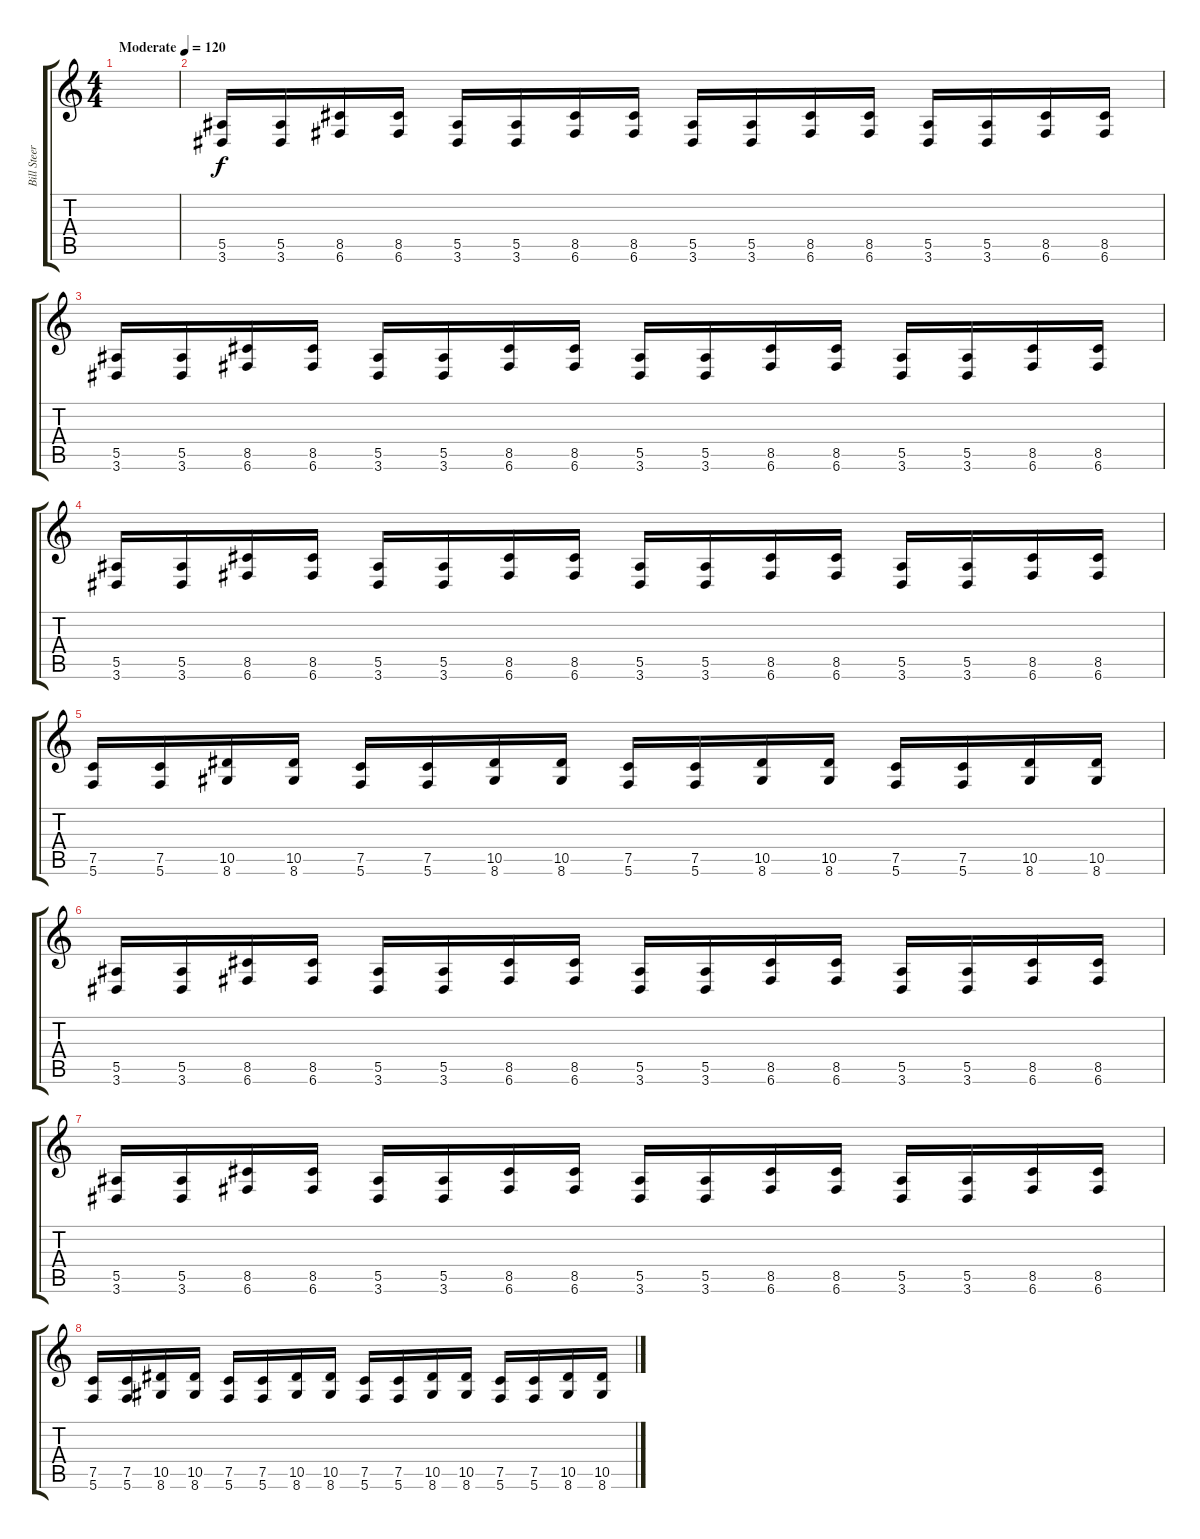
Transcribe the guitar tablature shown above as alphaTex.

\track ("Bill Steer" "Bill Steer") {instrument distortionguitar}
\staff {score tabs}
\tuning (C4 G3 Eb3 Bb2 F2 C2) {hide}
\ts (4 4)
\tempo (120 "Moderate")
\clef g2
\ks c
|
(5.5 3.6).16 (5.5 3.6).16 (8.5 6.6).16 (8.5 6.6).16 (5.5 3.6).16 (5.5 3.6).16 (8.5 6.6).16 (8.5 6.6).16 (5.5 3.6).16 (5.5 3.6).16 (8.5 6.6).16 (8.5 6.6).16 (5.5 3.6).16 (5.5 3.6).16 (8.5 6.6).16 (8.5 6.6).16 |
(5.5 3.6).16 (5.5 3.6).16 (8.5 6.6).16 (8.5 6.6).16 (5.5 3.6).16 (5.5 3.6).16 (8.5 6.6).16 (8.5 6.6).16 (5.5 3.6).16 (5.5 3.6).16 (8.5 6.6).16 (8.5 6.6).16 (5.5 3.6).16 (5.5 3.6).16 (8.5 6.6).16 (8.5 6.6).16 |
(5.5 3.6).16 (5.5 3.6).16 (8.5 6.6).16 (8.5 6.6).16 (5.5 3.6).16 (5.5 3.6).16 (8.5 6.6).16 (8.5 6.6).16 (5.5 3.6).16 (5.5 3.6).16 (8.5 6.6).16 (8.5 6.6).16 (5.5 3.6).16 (5.5 3.6).16 (8.5 6.6).16 (8.5 6.6).16 |
(7.5 5.6).16 (7.5 5.6).16 (10.5 8.6).16 (10.5 8.6).16 (7.5 5.6).16 (7.5 5.6).16 (10.5 8.6).16 (10.5 8.6).16 (7.5 5.6).16 (7.5 5.6).16 (10.5 8.6).16 (10.5 8.6).16 (7.5 5.6).16 (7.5 5.6).16 (10.5 8.6).16 (10.5 8.6).16 |
(5.5 3.6).16 (5.5 3.6).16 (8.5 6.6).16 (8.5 6.6).16 (5.5 3.6).16 (5.5 3.6).16 (8.5 6.6).16 (8.5 6.6).16 (5.5 3.6).16 (5.5 3.6).16 (8.5 6.6).16 (8.5 6.6).16 (5.5 3.6).16 (5.5 3.6).16 (8.5 6.6).16 (8.5 6.6).16 |
(5.5 3.6).16 (5.5 3.6).16 (8.5 6.6).16 (8.5 6.6).16 (5.5 3.6).16 (5.5 3.6).16 (8.5 6.6).16 (8.5 6.6).16 (5.5 3.6).16 (5.5 3.6).16 (8.5 6.6).16 (8.5 6.6).16 (5.5 3.6).16 (5.5 3.6).16 (8.5 6.6).16 (8.5 6.6).16 |
(7.5 5.6).16 (7.5 5.6).16 (10.5 8.6).16 (10.5 8.6).16 (7.5 5.6).16 (7.5 5.6).16 (10.5 8.6).16 (10.5 8.6).16 (7.5 5.6).16 (7.5 5.6).16 (10.5 8.6).16 (10.5 8.6).16 (7.5 5.6).16 (7.5 5.6).16 (10.5 8.6).16 (10.5 8.6).16
